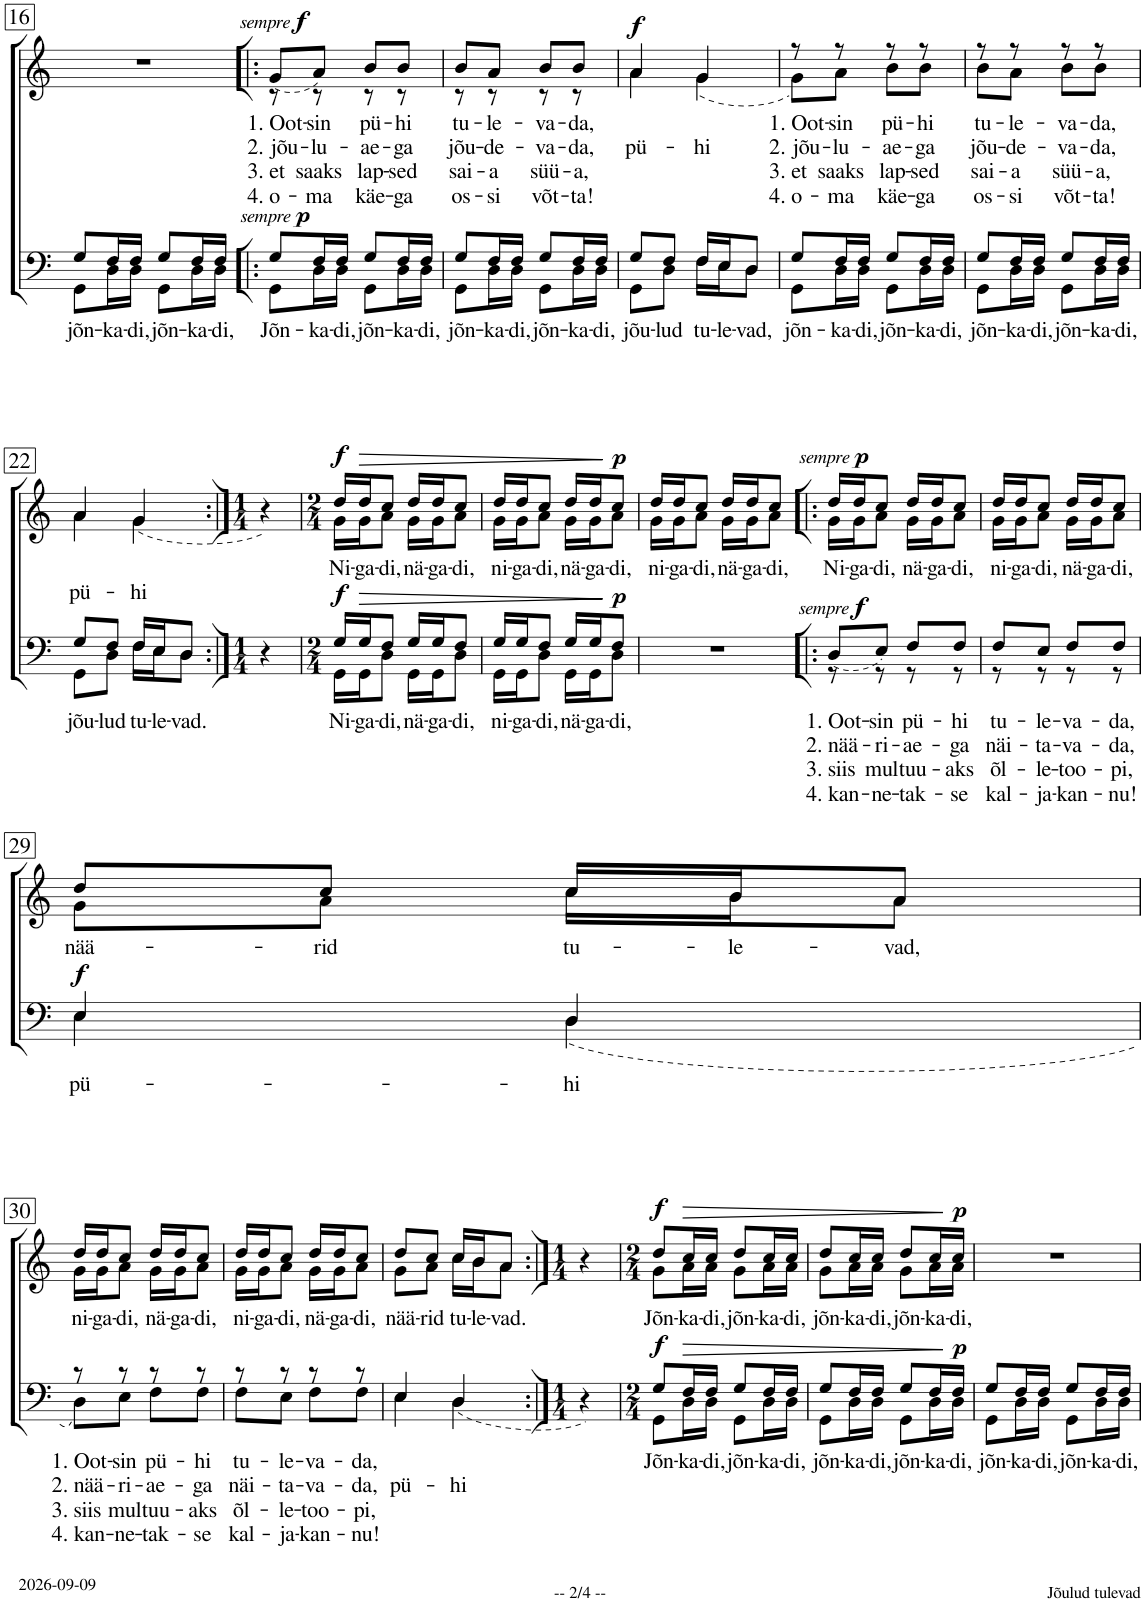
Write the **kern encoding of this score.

**kern	**text	**text	**text	**text	**dynam	**kern	**text	**text	**text	**text	**dynam
*part2	*part2	*part2	*part2	*part2	*part2	*part1	*part1	*part1	*part1	*part1	*part1
*staff2	*staff2	*staff2	*staff2	*staff2	*staff2	*staff1	*staff1	*staff1	*staff1	*staff1	*staff1
*I"T B	*	*	*	*	*	*I"S A	*	*	*	*	*
!!LO:PB:g=z
*clefF4	*	*	*	*	*	*clefG2	*	*	*	*	*
*k[]	*	*	*	*	*	*k[]	*	*	*	*	*
*M2/4	*	*	*	*	*	*M2/4	*	*	*	*	*
=16	=16	=16	=16	=16	=16	=16	=16	=16	=16	=16	=16
!	!LO:LY:b	!	!	!	!	!	!	!	!	!	!
*^	*	*	*	*	*	*	*	*	*	*	*
8G/L	8GG\L	jõn-	.	.	.	.	2r	.	.	.	.	.
!	!	!LO:LY:b	!	!	!	!	!	!	!	!	!	!
16F/L	16D\L	-ka-	.	.	.	.	.	.	.	.	.	.
!	!	!LO:LY:b	!	!	!	!	!	!	!	!	!	!
16F/JJ	16D\JJ	-di,	.	.	.	.	.	.	.	.	.	.
!	!	!LO:LY:b	!	!	!	!	!	!	!	!	!	!
8G/L	8GG\L	jõn-	.	.	.	.	.	.	.	.	.	.
!	!	!LO:LY:b	!	!	!	!	!	!	!	!	!	!
16F/L	16D\L	-ka-	.	.	.	.	.	.	.	.	.	.
!	!	!LO:LY:b	!	!	!	!	!	!	!	!	!	!
16F/JJ	16D\JJ	-di,	.	.	.	.	.	.	.	.	.	.
=17!|:	=17!|:	=17!|:	=17!|:	=17!|:	=17!|:	=17!|:	=17!|:	=17!|:	=17!|:	=17!|:	=17!|:	=17!|:
!	!	!LO:LY:b	!	!	!	!LO:DY:a	!	!LO:LY:b	!LO:LY:b	!LO:LY:b	!LO:LY:b	!
*	*	*	*	*	*	*	*^	*	*	*	*	*
!	!	!	!	!	!	!LO:DY:n=1:a	!	!	!	!	!	!	!LO:DY:a
!	!	!	!	!	!	!	!	!	!	!	!	!	!LO:DY:n=1:a
8G/L	8GG\L	Jõn-	.	.	.	other-dynamics p	(<8g/L	8r	1. Oot-	2. jõu-	3. et	4. o-	other-dynamics f
!	!	!LO:LY:b	!	!	!	!	!	!	!LO:LY:b	!LO:LY:b	!LO:LY:b	!LO:LY:b	!
16F/L	16D\L	-ka-	.	.	.	.	8a/J)	8r	-sin	-lu-	saaks	-ma	.
!	!	!LO:LY:b	!	!	!	!	!	!	!	!	!	!	!
16F/JJ	16D\JJ	-di,	.	.	.	.	.	.	.	.	.	.	.
!	!	!LO:LY:b	!	!	!	!	!	!	!LO:LY:b	!LO:LY:b	!LO:LY:b	!LO:LY:b	!
8G/L	8GG\L	jõn-	.	.	.	.	8b/L	8r	pü-	-ae-	lap-	käe-	.
!	!	!LO:LY:b	!	!	!	!	!	!	!LO:LY:b	!LO:LY:b	!LO:LY:b	!LO:LY:b	!
16F/L	16D\L	-ka-	.	.	.	.	8b/J	8r	-hi	-ga	-sed	-ga	.
!	!	!LO:LY:b	!	!	!	!	!	!	!	!	!	!	!
16F/JJ	16D\JJ	-di,	.	.	.	.	.	.	.	.	.	.	.
=18	=18	=18	=18	=18	=18	=18	=18	=18	=18	=18	=18	=18	=18
!	!	!LO:LY:b	!	!	!	!	!	!	!LO:LY:b	!LO:LY:b	!LO:LY:b	!LO:LY:b	!
8G/L	8GG\L	jõn-	.	.	.	.	8b/L	8r	tu-	jõu-	sai-	os-	.
!	!	!LO:LY:b	!	!	!	!	!	!	!LO:LY:b	!LO:LY:b	!LO:LY:b	!LO:LY:b	!
16F/L	16D\L	-ka-	.	.	.	.	8a/J	8r	-le-	-de-	-a	-si	.
!	!	!LO:LY:b	!	!	!	!	!	!	!	!	!	!	!
16F/JJ	16D\JJ	-di,	.	.	.	.	.	.	.	.	.	.	.
!	!	!LO:LY:b	!	!	!	!	!	!	!LO:LY:b	!LO:LY:b	!LO:LY:b	!LO:LY:b	!
8G/L	8GG\L	jõn-	.	.	.	.	8b/L	8r	-va-	-va-	süü-	võt-	.
!	!	!LO:LY:b	!	!	!	!	!	!	!LO:LY:b	!LO:LY:b	!LO:LY:b	!LO:LY:b	!
16F/L	16D\L	-ka-	.	.	.	.	8b/J	8r	-da,	-da,	-a,	-ta!	.
!	!	!LO:LY:b	!	!	!	!	!	!	!	!	!	!	!
16F/JJ	16D\JJ	-di,	.	.	.	.	.	.	.	.	.	.	.
=19	=19	=19	=19	=19	=19	=19	=19	=19	=19	=19	=19	=19	=19
!	!	!LO:LY:b	!	!	!	!	!	!	!	!LO:LY:b	!	!	!LO:DY:a
8G/L	8GG\L	jõu-	.	.	.	.	4a/	4a\	.	pü-	.	.	f
!	!	!LO:LY:b	!	!	!	!	!	!	!	!	!	!	!
8F/J	8D\J	-lud	.	.	.	.	.	.	.	.	.	.	.
!	!	!LO:LY:b	!	!	!	!	!	!	!	!LO:LY:b	!	!	!
16F/LL	16F\LL	tu-	.	.	.	.	4g/	(4g\	.	-hi	.	.	.
!	!	!LO:LY:b	!	!	!	!	!	!	!	!	!	!	!
16E/J	16E\J	-le-	.	.	.	.	.	.	.	.	.	.	.
!	!	!LO:LY:b	!	!	!	!	!	!	!	!	!	!	!
8D/J	8D\J	-vad,	.	.	.	.	.	.	.	.	.	.	.
=20	=20	=20	=20	=20	=20	=20	=20	=20	=20	=20	=20	=20	=20
!	!	!LO:LY:b	!	!	!	!	!	!	!LO:LY:b	!LO:LY:b	!LO:LY:b	!LO:LY:b	!
8G/L	8GG\L	jõn-	.	.	.	.	8r	8g\L)	1. Oot-	2. jõu-	3. et	4. o-	.
!	!	!LO:LY:b	!	!	!	!	!	!	!LO:LY:b	!LO:LY:b	!LO:LY:b	!LO:LY:b	!
16F/L	16D\L	-ka-	.	.	.	.	8r	8a\J	-sin	-lu-	saaks	-ma	.
!	!	!LO:LY:b	!	!	!	!	!	!	!	!	!	!	!
16F/JJ	16D\JJ	-di,	.	.	.	.	.	.	.	.	.	.	.
!	!	!LO:LY:b	!	!	!	!	!	!	!LO:LY:b	!LO:LY:b	!LO:LY:b	!LO:LY:b	!
8G/L	8GG\L	jõn-	.	.	.	.	8r	8b\L	pü-	-ae-	lap-	käe-	.
!	!	!LO:LY:b	!	!	!	!	!	!	!LO:LY:b	!LO:LY:b	!LO:LY:b	!LO:LY:b	!
16F/L	16D\L	-ka-	.	.	.	.	8r	8b\J	-hi	-ga	-sed	-ga	.
!	!	!LO:LY:b	!	!	!	!	!	!	!	!	!	!	!
16F/JJ	16D\JJ	-di,	.	.	.	.	.	.	.	.	.	.	.
=21	=21	=21	=21	=21	=21	=21	=21	=21	=21	=21	=21	=21	=21
!	!	!LO:LY:b	!	!	!	!	!	!	!LO:LY:b	!LO:LY:b	!LO:LY:b	!LO:LY:b	!
8G/L	8GG\L	jõn-	.	.	.	.	8r	8b\L	tu-	jõu-	sai-	os-	.
!	!	!LO:LY:b	!	!	!	!	!	!	!LO:LY:b	!LO:LY:b	!LO:LY:b	!LO:LY:b	!
16F/L	16D\L	-ka-	.	.	.	.	8r	8a\J	-le-	-de-	-a	-si	.
!	!	!LO:LY:b	!	!	!	!	!	!	!	!	!	!	!
16F/JJ	16D\JJ	-di,	.	.	.	.	.	.	.	.	.	.	.
!	!	!LO:LY:b	!	!	!	!	!	!	!LO:LY:b	!LO:LY:b	!LO:LY:b	!LO:LY:b	!
8G/L	8GG\L	jõn-	.	.	.	.	8r	8b\L	-va-	-va-	süü-	võt-	.
!	!	!LO:LY:b	!	!	!	!	!	!	!LO:LY:b	!LO:LY:b	!LO:LY:b	!LO:LY:b	!
16F/L	16D\L	-ka-	.	.	.	.	8r	8b\J	-da,	-da,	-a,	-ta!	.
!	!	!LO:LY:b	!	!	!	!	!	!	!	!	!	!	!
16F/JJ	16D\JJ	-di,	.	.	.	.	.	.	.	.	.	.	.
!!LO:LB:g=z	!!
=22	=22	=22	=22	=22	=22	=22	=22	=22	=22	=22	=22	=22	=22
!	!	!LO:LY:b	!	!	!	!	!	!	!	!LO:LY:b	!	!	!
8G/L	8GG\L	jõu-	.	.	.	.	4a/	4a\	.	pü-	.	.	.
!	!	!LO:LY:b	!	!	!	!	!	!	!	!	!	!	!
8F/J	8D\J	-lud	.	.	.	.	.	.	.	.	.	.	.
!	!	!LO:LY:b	!	!	!	!	!	!	!	!LO:LY:b	!	!	!
16F/LL	16F\LL	tu-	.	.	.	.	(<4g/	4g\	.	-hi	.	.	.
!	!	!LO:LY:b	!	!	!	!	!	!	!	!	!	!	!
16E/J	16E\J	-le-	.	.	.	.	.	.	.	.	.	.	.
!	!	!LO:LY:b	!	!	!	!	!	!	!	!	!	!	!
8D/J	8D\J	-vad.	.	.	.	.	.	.	.	.	.	.	.
*v	*v	*	*	*	*	*	*	*	*	*	*	*	*
*	*	*	*	*	*	*v	*v	*	*	*	*	*
=23:|!	=23:|!	=23:|!	=23:|!	=23:|!	=23:|!	=23:|!	=23:|!	=23:|!	=23:|!	=23:|!	=23:|!
*M1/4	*	*	*	*	*	*M1/4	*	*	*	*	*
4r	.	.	.	.	.	4r)	.	.	.	.	.
=24	=24	=24	=24	=24	=24	=24	=24	=24	=24	=24	=24
*M2/4	*	*	*	*	*	*M2/4	*	*	*	*	*
!	!LO:LY:b	!	!	!	!LO:DY:a	!	!LO:LY:b	!	!	!	!LO:DY:a
*^	*	*	*	*	*	*^	*	*	*	*	*
16G/LL	16GG\LL	Ni-	.	.	.	f	16dd/LL	16g\LL	Ni-	.	.	.	f
!	!	!LO:LY:b	!	!	!	!LO:HP:b	!	!	!LO:LY:b	!	!	!	!LO:HP:b
16G/J	16GG\J	-ga-	.	.	.	>	16dd/J	16g\J	-ga-	.	.	.	>
!	!	!LO:LY:b	!	!	!	!	!	!	!LO:LY:b	!	!	!	!
8F/J	8D\J	-di,	.	.	.	.	8cc/J	8a\J	-di,	.	.	.	.
!	!	!LO:LY:b	!	!	!	!	!	!	!LO:LY:b	!	!	!	!
16G/LL	16GG\LL	nä-	.	.	.	.	16dd/LL	16g\LL	nä-	.	.	.	.
!	!	!LO:LY:b	!	!	!	!	!	!	!LO:LY:b	!	!	!	!
16G/J	16GG\J	-ga-	.	.	.	.	16dd/J	16g\J	-ga-	.	.	.	.
!	!	!LO:LY:b	!	!	!	!	!	!	!LO:LY:b	!	!	!	!
8F/J	8D\J	-di,	.	.	.	.	8cc/J	8a\J	-di,	.	.	.	.
=25	=25	=25	=25	=25	=25	=25	=25	=25	=25	=25	=25	=25	=25
!	!	!LO:LY:b	!	!	!	!	!	!	!LO:LY:b	!	!	!	!
16G/LL	16GG\LL	ni-	.	.	.	.	16dd/LL	16g\LL	ni-	.	.	.	.
!	!	!LO:LY:b	!	!	!	!	!	!	!LO:LY:b	!	!	!	!
16G/J	16GG\J	-ga-	.	.	.	.	16dd/J	16g\J	-ga-	.	.	.	.
!	!	!LO:LY:b	!	!	!	!	!	!	!LO:LY:b	!	!	!	!
8F/J	8D\J	-di,	.	.	.	.	8cc/J	8a\J	-di,	.	.	.	.
!	!	!LO:LY:b	!	!	!	!	!	!	!LO:LY:b	!	!	!	!
16G/LL	16GG\LL	nä-	.	.	.	.	16dd/LL	16g\LL	nä-	.	.	.	.
!	!	!LO:LY:b	!	!	!	!	!	!	!LO:LY:b	!	!	!	!
16G/J	16GG\J	-ga-	.	.	.	.	16dd/J	16g\J	-ga-	.	.	.	.
!	!	!LO:LY:b	!	!	!	!LO:DY:n=1:a	!	!	!LO:LY:b	!	!	!	!LO:DY:n=1:a
8F/J	8D\J	-di,	.	.	.	] p	8cc/J	8a\J	-di,	.	.	.	] p
=26	=26	=26	=26	=26	=26	=26	=26	=26	=26	=26	=26	=26	=26
!	!	!	!	!	!	!	!	!	!LO:LY:b	!	!	!	!
*v	*v	*	*	*	*	*	*	*	*	*	*	*	*
2r	.	.	.	.	.	16dd/LL	16g\LL	ni-	.	.	.	.
!	!	!	!	!	!	!	!	!LO:LY:b	!	!	!	!
.	.	.	.	.	.	16dd/J	16g\J	-ga-	.	.	.	.
!	!	!	!	!	!	!	!	!LO:LY:b	!	!	!	!
.	.	.	.	.	.	8cc/J	8a\J	-di,	.	.	.	.
!	!	!	!	!	!	!	!	!LO:LY:b	!	!	!	!
.	.	.	.	.	.	16dd/LL	16g\LL	nä-	.	.	.	.
!	!	!	!	!	!	!	!	!LO:LY:b	!	!	!	!
.	.	.	.	.	.	16dd/J	16g\J	-ga-	.	.	.	.
!	!	!	!	!	!	!	!	!LO:LY:b	!	!	!	!
.	.	.	.	.	.	8cc/J	8a\J	-di,	.	.	.	.
=27!|:	=27!|:	=27!|:	=27!|:	=27!|:	=27!|:	=27!|:	=27!|:	=27!|:	=27!|:	=27!|:	=27!|:	=27!|:
!	!LO:LY:b	!LO:LY:b	!LO:LY:b	!LO:LY:b	!LO:DY:a	!	!	!LO:LY:b	!	!	!	!
*^	*	*	*	*	*	*	*	*	*	*	*	*
!	!	!	!	!	!	!LO:DY:n=1:a	!	!	!	!	!	!	!LO:DY:a
!	!	!	!	!	!	!	!	!	!	!	!	!	!LO:DY:n=1:a
(<8D/L	8r	1. Oot-	2. nää-	3. siis	4. kan-	other-dynamics f	16dd/LL	16g\LL	Ni-	.	.	.	other-dynamics p
!	!	!	!	!	!	!	!	!	!LO:LY:b	!	!	!	!
.	.	.	.	.	.	.	16dd/J	16g\J	-ga-	.	.	.	.
!	!	!LO:LY:b	!LO:LY:b	!LO:LY:b	!LO:LY:b	!	!	!	!LO:LY:b	!	!	!	!
8E/J)	8r	-sin	-ri-	mul	-ne-	.	8cc/J	8a\J	-di,	.	.	.	.
!	!	!LO:LY:b	!LO:LY:b	!LO:LY:b	!LO:LY:b	!	!	!	!LO:LY:b	!	!	!	!
8F/L	8r	pü-	-ae-	tuu-	-tak-	.	16dd/LL	16g\LL	nä-	.	.	.	.
!	!	!	!	!	!	!	!	!	!LO:LY:b	!	!	!	!
.	.	.	.	.	.	.	16dd/J	16g\J	-ga-	.	.	.	.
!	!	!LO:LY:b	!LO:LY:b	!LO:LY:b	!LO:LY:b	!	!	!	!LO:LY:b	!	!	!	!
8F/J	8r	-hi	-ga	-aks	-se	.	8cc/J	8a\J	-di,	.	.	.	.
=28	=28	=28	=28	=28	=28	=28	=28	=28	=28	=28	=28	=28	=28
!	!	!LO:LY:b	!LO:LY:b	!LO:LY:b	!LO:LY:b	!	!	!	!LO:LY:b	!	!	!	!
8F/L	8r	tu-	näi-	õl-	kal-	.	16dd/LL	16g\LL	ni-	.	.	.	.
!	!	!	!	!	!	!	!	!	!LO:LY:b	!	!	!	!
.	.	.	.	.	.	.	16dd/J	16g\J	-ga-	.	.	.	.
!	!	!LO:LY:b	!LO:LY:b	!LO:LY:b	!LO:LY:b	!	!	!	!LO:LY:b	!	!	!	!
8E/J	8r	-le-	-ta-	-le-	-ja-	.	8cc/J	8a\J	-di,	.	.	.	.
!	!	!LO:LY:b	!LO:LY:b	!LO:LY:b	!LO:LY:b	!	!	!	!LO:LY:b	!	!	!	!
8F/L	8r	-va-	-va-	-too-	-kan-	.	16dd/LL	16g\LL	nä-	.	.	.	.
!	!	!	!	!	!	!	!	!	!LO:LY:b	!	!	!	!
.	.	.	.	.	.	.	16dd/J	16g\J	-ga-	.	.	.	.
!	!	!LO:LY:b	!LO:LY:b	!LO:LY:b	!LO:LY:b	!	!	!	!LO:LY:b	!	!	!	!
8F/J	8r	-da,	-da,	-pi,	-nu!	.	8cc/J	8a\J	-di,	.	.	.	.
!!LO:LB:g=z	!!
=29	=29	=29	=29	=29	=29	=29	=29	=29	=29	=29	=29	=29	=29
!	!	!	!LO:LY:b	!	!	!LO:DY:a	!	!	!LO:LY:b	!	!	!	!
4E/	4E\	.	pü-	.	.	f	8dd/L	8g\L	nää-	.	.	.	.
!	!	!	!	!	!	!	!	!	!LO:LY:b	!	!	!	!
.	.	.	.	.	.	.	8cc/J	8a\J	-rid	.	.	.	.
!	!	!	!LO:LY:b	!	!	!	!	!	!LO:LY:b	!	!	!	!
4D/	(4D\	.	-hi	.	.	.	16cc/LL	16cc\LL	tu-	.	.	.	.
!	!	!	!	!	!	!	!	!	!LO:LY:b	!	!	!	!
.	.	.	.	.	.	.	16b/J	16b\J	-le-	.	.	.	.
!	!	!	!	!	!	!	!	!	!LO:LY:b	!	!	!	!
.	.	.	.	.	.	.	8a/J	8a\J	-vad,	.	.	.	.
!!LO:LB:g=z	!!
=30	=30	=30	=30	=30	=30	=30	=30	=30	=30	=30	=30	=30	=30
!	!	!LO:LY:b	!LO:LY:b	!LO:LY:b	!LO:LY:b	!	!	!	!LO:LY:b	!	!	!	!
8r	8D\L)	1. Oot-	2. nää-	3. siis	4. kan-	.	16dd/LL	16g\LL	ni-	.	.	.	.
!	!	!	!	!	!	!	!	!	!LO:LY:b	!	!	!	!
.	.	.	.	.	.	.	16dd/J	16g\J	-ga-	.	.	.	.
!	!	!LO:LY:b	!LO:LY:b	!LO:LY:b	!LO:LY:b	!	!	!	!LO:LY:b	!	!	!	!
8r	8E\J	-sin	-ri-	mul	-ne-	.	8cc/J	8a\J	-di,	.	.	.	.
!	!	!LO:LY:b	!LO:LY:b	!LO:LY:b	!LO:LY:b	!	!	!	!LO:LY:b	!	!	!	!
8r	8F\L	pü-	-ae-	tuu-	-tak-	.	16dd/LL	16g\LL	nä-	.	.	.	.
!	!	!	!	!	!	!	!	!	!LO:LY:b	!	!	!	!
.	.	.	.	.	.	.	16dd/J	16g\J	-ga-	.	.	.	.
!	!	!LO:LY:b	!LO:LY:b	!LO:LY:b	!LO:LY:b	!	!	!	!LO:LY:b	!	!	!	!
8r	8F\J	-hi	-ga	-aks	-se	.	8cc/J	8a\J	-di,	.	.	.	.
=31	=31	=31	=31	=31	=31	=31	=31	=31	=31	=31	=31	=31	=31
!	!	!LO:LY:b	!LO:LY:b	!LO:LY:b	!LO:LY:b	!	!	!	!LO:LY:b	!	!	!	!
8r	8F\L	tu-	näi-	õl-	kal-	.	16dd/LL	16g\LL	ni-	.	.	.	.
!	!	!	!	!	!	!	!	!	!LO:LY:b	!	!	!	!
.	.	.	.	.	.	.	16dd/J	16g\J	-ga-	.	.	.	.
!	!	!LO:LY:b	!LO:LY:b	!LO:LY:b	!LO:LY:b	!	!	!	!LO:LY:b	!	!	!	!
8r	8E\J	-le-	-ta-	-le-	-ja-	.	8cc/J	8a\J	-di,	.	.	.	.
!	!	!LO:LY:b	!LO:LY:b	!LO:LY:b	!LO:LY:b	!	!	!	!LO:LY:b	!	!	!	!
8r	8F\L	-va-	-va-	-too-	-kan-	.	16dd/LL	16g\LL	nä-	.	.	.	.
!	!	!	!	!	!	!	!	!	!LO:LY:b	!	!	!	!
.	.	.	.	.	.	.	16dd/J	16g\J	-ga-	.	.	.	.
!	!	!LO:LY:b	!LO:LY:b	!LO:LY:b	!LO:LY:b	!	!	!	!LO:LY:b	!	!	!	!
8r	8F\J	-da,	-da,	-pi,	-nu!	.	8cc/J	8a\J	-di,	.	.	.	.
=32	=32	=32	=32	=32	=32	=32	=32	=32	=32	=32	=32	=32	=32
!	!	!	!LO:LY:b	!	!	!	!	!	!LO:LY:b	!	!	!	!
4E/	4E\	.	pü-	.	.	.	8dd/L	8g\L	nää-	.	.	.	.
!	!	!	!	!	!	!	!	!	!LO:LY:b	!	!	!	!
.	.	.	.	.	.	.	8cc/J	8a\J	-rid	.	.	.	.
!	!	!	!LO:LY:b	!	!	!	!	!	!LO:LY:b	!	!	!	!
(<4D/	4D\	.	-hi	.	.	.	16cc/LL	16cc\LL	tu-	.	.	.	.
!	!	!	!	!	!	!	!	!	!LO:LY:b	!	!	!	!
.	.	.	.	.	.	.	16b/J	16b\J	-le-	.	.	.	.
!	!	!	!	!	!	!	!	!	!LO:LY:b	!	!	!	!
.	.	.	.	.	.	.	8a/J	8a\J	-vad.	.	.	.	.
*v	*v	*	*	*	*	*	*	*	*	*	*	*	*
*	*	*	*	*	*	*v	*v	*	*	*	*	*
=33:|!	=33:|!	=33:|!	=33:|!	=33:|!	=33:|!	=33:|!	=33:|!	=33:|!	=33:|!	=33:|!	=33:|!
*M1/4	*	*	*	*	*	*M1/4	*	*	*	*	*
4r)	.	.	.	.	.	4r	.	.	.	.	.
=34	=34	=34	=34	=34	=34	=34	=34	=34	=34	=34	=34
*M2/4	*	*	*	*	*	*M2/4	*	*	*	*	*
!	!LO:LY:b	!	!	!	!LO:DY:a	!	!LO:LY:b	!	!	!	!LO:DY:a
*^	*	*	*	*	*	*^	*	*	*	*	*
8G/L	8GG\L	Jõn-	.	.	.	f	8dd/L	8g\L	Jõn-	.	.	.	f
!	!	!LO:LY:b	!	!	!	!LO:HP:b	!	!	!LO:LY:b	!	!	!	!LO:HP:b
16F/L	16D\L	-ka-	.	.	.	>	16cc/L	16a\L	-ka-	.	.	.	>
!	!	!LO:LY:b	!	!	!	!	!	!	!LO:LY:b	!	!	!	!
16F/JJ	16D\JJ	-di,	.	.	.	.	16cc/JJ	16a\JJ	-di,	.	.	.	.
!	!	!LO:LY:b	!	!	!	!	!	!	!LO:LY:b	!	!	!	!
8G/L	8GG\L	jõn-	.	.	.	.	8dd/L	8g\L	jõn-	.	.	.	.
!	!	!LO:LY:b	!	!	!	!	!	!	!LO:LY:b	!	!	!	!
16F/L	16D\L	-ka-	.	.	.	.	16cc/L	16a\L	-ka-	.	.	.	.
!	!	!LO:LY:b	!	!	!	!	!	!	!LO:LY:b	!	!	!	!
16F/JJ	16D\JJ	-di,	.	.	.	.	16cc/JJ	16a\JJ	-di,	.	.	.	.
=35	=35	=35	=35	=35	=35	=35	=35	=35	=35	=35	=35	=35	=35
!	!	!LO:LY:b	!	!	!	!	!	!	!LO:LY:b	!	!	!	!
8G/L	8GG\L	jõn-	.	.	.	.	8dd/L	8g\L	jõn-	.	.	.	.
!	!	!LO:LY:b	!	!	!	!	!	!	!LO:LY:b	!	!	!	!
16F/L	16D\L	-ka-	.	.	.	.	16cc/L	16a\L	-ka-	.	.	.	.
!	!	!LO:LY:b	!	!	!	!	!	!	!LO:LY:b	!	!	!	!
16F/JJ	16D\JJ	-di,	.	.	.	.	16cc/JJ	16a\JJ	-di,	.	.	.	.
!	!	!LO:LY:b	!	!	!	!	!	!	!LO:LY:b	!	!	!	!
8G/L	8GG\L	jõn-	.	.	.	.	8dd/L	8g\L	jõn-	.	.	.	.
!	!	!LO:LY:b	!	!	!	!	!	!	!LO:LY:b	!	!	!	!
16F/L	16D\L	-ka-	.	.	.	.	16cc/L	16a\L	-ka-	.	.	.	.
!	!	!LO:LY:b	!	!	!	!LO:DY:n=1:a	!	!	!LO:LY:b	!	!	!	!LO:DY:n=1:a
16F/JJ	16D\JJ	-di,	.	.	.	] p	16cc/JJ	16a\JJ	-di,	.	.	.	] p
=36	=36	=36	=36	=36	=36	=36	=36	=36	=36	=36	=36	=36	=36
!	!	!LO:LY:b	!	!	!	!	!	!	!	!	!	!	!
*	*	*	*	*	*	*	*v	*v	*	*	*	*	*
8G/L	8GG\L	jõn-	.	.	.	.	2r	.	.	.	.	.
!	!	!LO:LY:b	!	!	!	!	!	!	!	!	!	!
16F/L	16D\L	-ka-	.	.	.	.	.	.	.	.	.	.
!	!	!LO:LY:b	!	!	!	!	!	!	!	!	!	!
16F/JJ	16D\JJ	-di,	.	.	.	.	.	.	.	.	.	.
!	!	!LO:LY:b	!	!	!	!	!	!	!	!	!	!
8G/L	8GG\L	jõn-	.	.	.	.	.	.	.	.	.	.
!	!	!LO:LY:b	!	!	!	!	!	!	!	!	!	!
16F/L	16D\L	-ka-	.	.	.	.	.	.	.	.	.	.
!	!	!LO:LY:b	!	!	!	!	!	!	!	!	!	!
16F/JJ	16D\JJ	-di,	.	.	.	.	.	.	.	.	.	.
*v	*v	*	*	*	*	*	*	*	*	*	*	*
=	=	=	=	=	=	=	=	=	=	=	=
*-	*-	*-	*-	*-	*-	*-	*-	*-	*-	*-	*-
